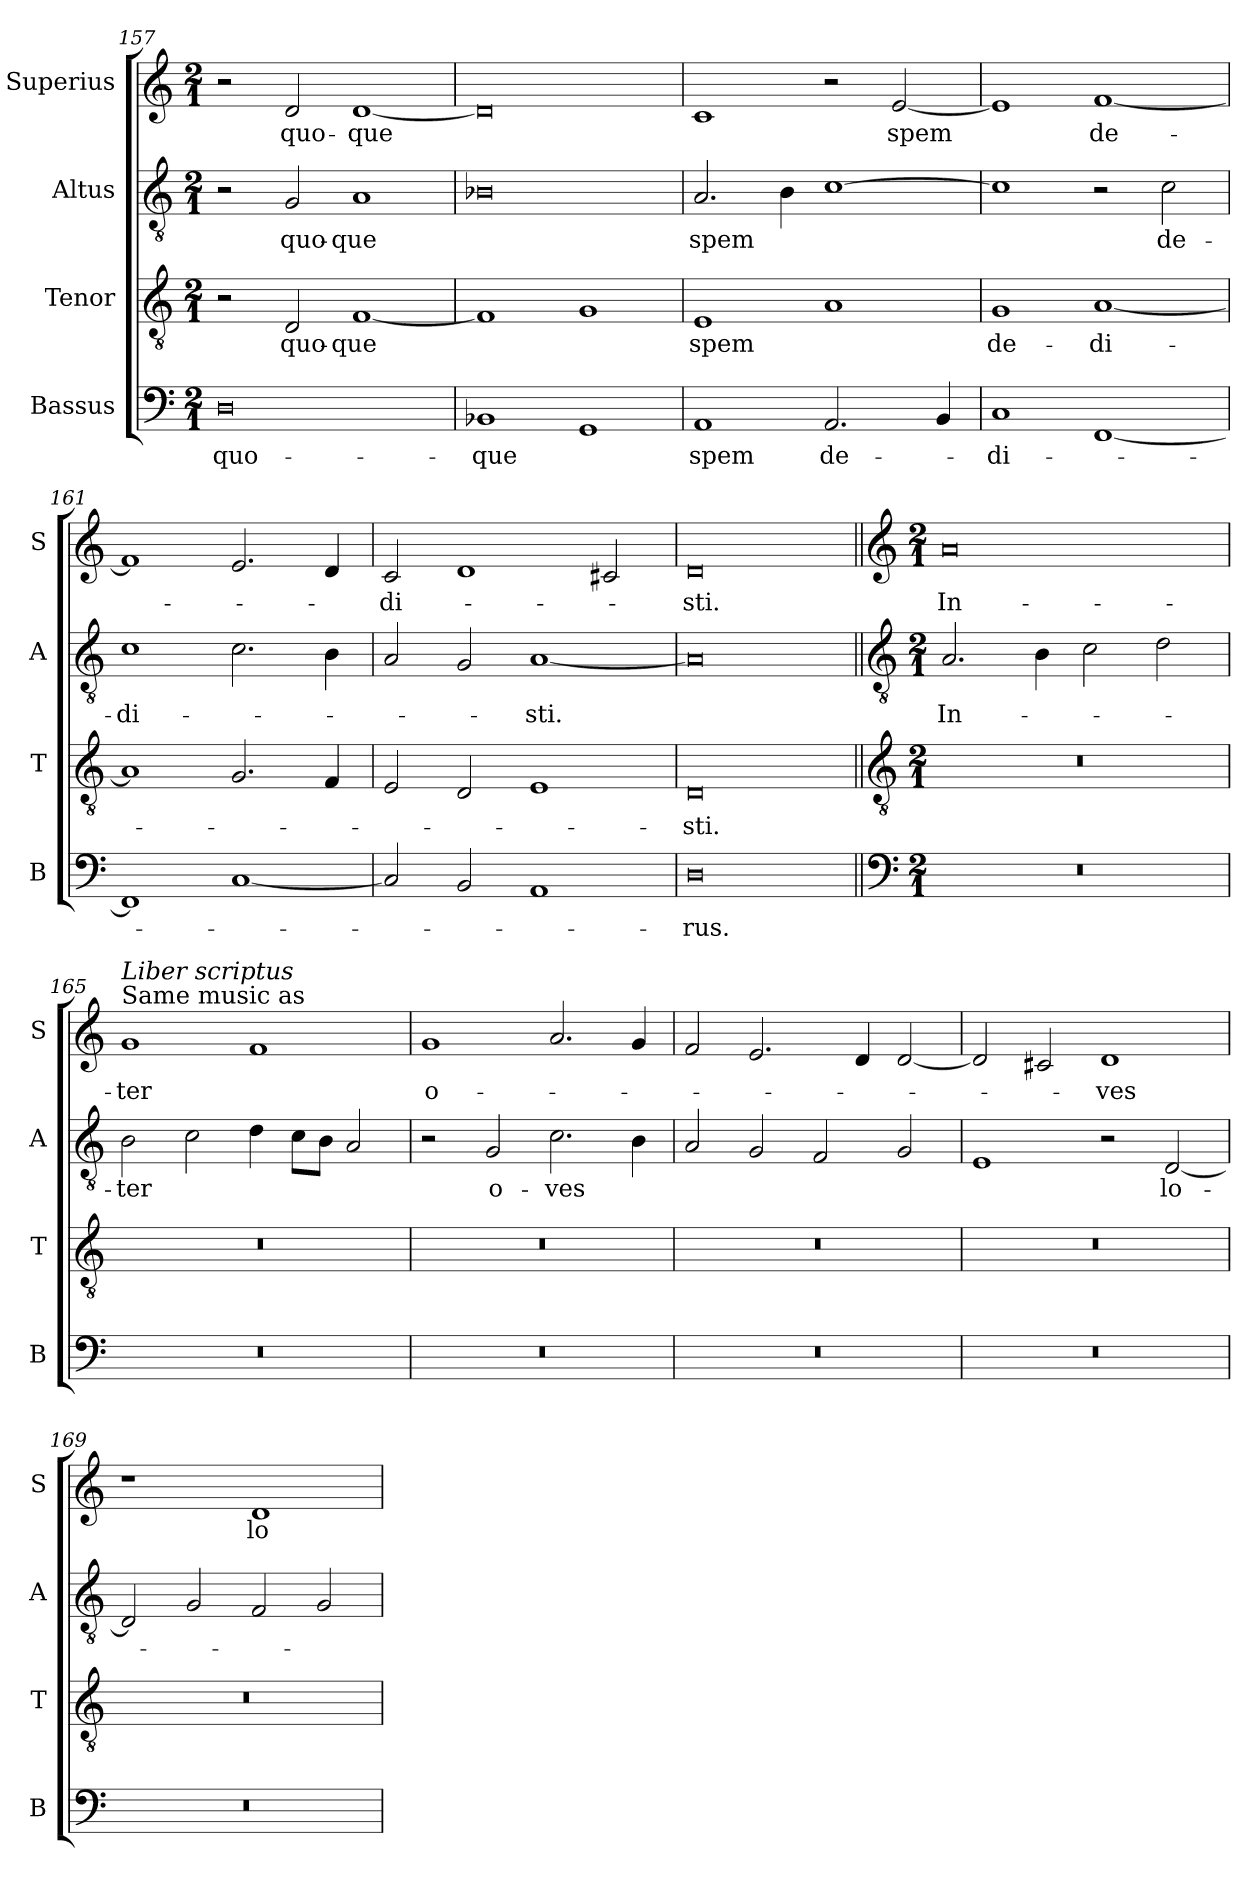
**kern	**text	**kern	**text	**kern	**text	**kern	**text
*part4	*part4	*part3	*part3	*part2	*part2	*part1	*part1
*staff4	*staff4	*staff3	*staff3	*staff2	*staff2	*staff1	*staff1
*I"Bassus	*	*I"Tenor	*	*I"Altus	*	*I"Superius	*
*I'B	*	*I'T	*	*I'A	*	*I'S	*
*clefF4	*	*clefGv2	*	*clefGv2	*	*clefG2	*
*k[]	*	*k[]	*	*k[]	*	*k[]	*
*M2/1	*	*M2/1	*	*M2/1	*	*M2/1	*
=157	=157	=157	=157	=157	=157	=157	=157
0D	quo-	2r	.	2r	.	2r	.
.	.	2D	quo-	2G	quo-	2d	quo-
.	.	[1F	-que	1A	-que	[1d	-que
=158	=158	=158	=158	=158	=158	=158	=158
1BB-X	-que	1F]	.	0B-X	.	0d]	.
1GG	.	1G	.	.	.	.	.
=159	=159	=159	=159	=159	=159	=159	=159
1AA	spem	1E	spem	2.A	spem	1c	.
.	.	.	.	4B	.	.	.
2.AA	de-	1A	.	[1c	.	2r	.
.	.	.	.	.	.	[2e	spem
4BB	.	.	.	.	.	.	.
=160	=160	=160	=160	=160	=160	=160	=160
1C	-di-	1G	de-	1c]	.	1e]	.
[1FF	.	[1A	-di-	2r	.	[1f	de-
.	.	.	.	2c	de-	.	.
=161	=161	=161	=161	=161	=161	=161	=161
1FF]	.	1A]	.	1c	-di-	1f]	.
[1C	.	2.G	.	2.c	.	2.e	.
.	.	4F	.	4B	.	4d	.
=162	=162	=162	=162	=162	=162	=162	=162
2C]	.	2E	.	2A	.	2c	-di-
2BB	.	2D	.	2G	.	1d	.
1AA	.	1E	.	[1A	-sti.	.	.
.	.	.	.	.	.	2c#X	.
=163	=163	=163	=163	=163	=163	=163	=163
0D	-rus.	0D	-sti.	0A]	.	0d	-sti.
!!LO:PB:g=z
=164||	=164||	=164||	=164||	=164||	=164||	=164||	=164||
*clefF4	*	*clefGv2	*	*clefGv2	*	*clefG2	*
*k[]	*	*k[]	*	*k[]	*	*k[]	*
*M2/1	*	*M2/1	*	*M2/1	*	*M2/1	*
0r	.	0r	.	2.A	In-	0a	In-
.	.	.	.	4B	.	.	.
.	.	.	.	2c	.	.	.
.	.	.	.	2d	.	.	.
=165	=165	=165	=165	=165	=165	=165	=165
!	!	!	!	!	!	!LO:TX:a:t=Same music as	!
!	!	!	!	!	!	!LO:TX:a:i:t=Liber scriptus	!
0r	.	0r	.	2B	-ter	1g	-ter
.	.	.	.	2c	.	.	.
.	.	.	.	4d	.	1f	.
.	.	.	.	8cL	.	.	.
.	.	.	.	8BJ	.	.	.
.	.	.	.	2A	.	.	.
=166	=166	=166	=166	=166	=166	=166	=166
0r	.	0r	.	2r	.	1g	o-
.	.	.	.	2G	o-	.	.
.	.	.	.	2.c	-ves	2.a	.
.	.	.	.	4B	.	4g	.
=167	=167	=167	=167	=167	=167	=167	=167
0r	.	0r	.	2A	.	2f	.
.	.	.	.	2G	.	2.e	.
.	.	.	.	2F	.	.	.
.	.	.	.	.	.	4d	.
.	.	.	.	2G	.	[2d	.
=168	=168	=168	=168	=168	=168	=168	=168
0r	.	0r	.	1E	.	2d]	.
.	.	.	.	.	.	2c#X	.
.	.	.	.	2r	.	1d	-ves
.	.	.	.	[2D	lo-	.	.
=169	=169	=169	=169	=169	=169	=169	=169
0r	.	0r	.	2D]	.	1r	.
.	.	.	.	2G	.	.	.
.	.	.	.	2F	.	1d	lo-
.	.	.	.	2G	.	.	.
=	=	=	=	=	=	=	=
*-	*-	*-	*-	*-	*-	*-	*-
